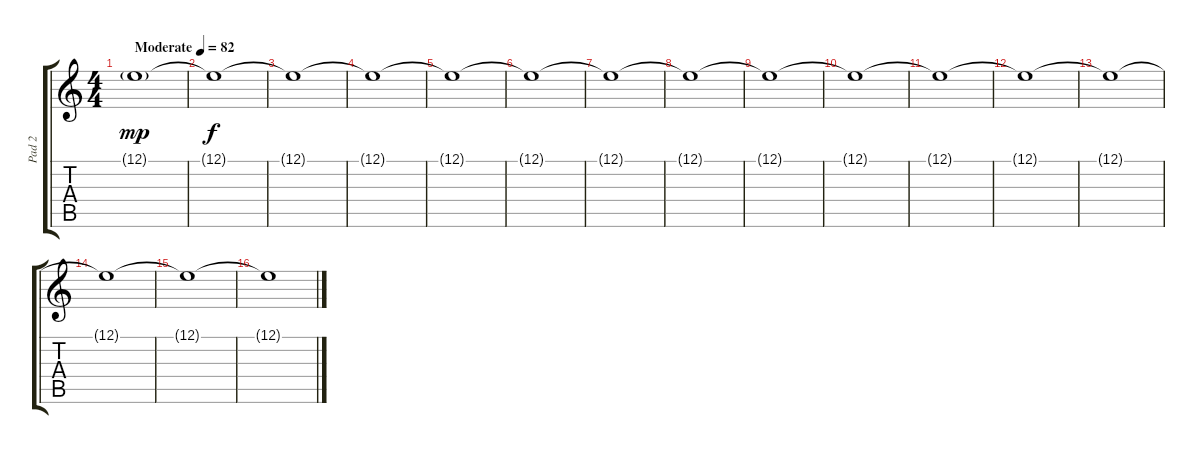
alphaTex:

\track ("Pad 2" "Pad 2") {instrument stringensemble1}
\staff {score tabs}
\tuning (E4 B3 G3 D3 A2 E2) {hide}
\ts (4 4)
\tempo (82 "Moderate")
\clef g2
\ks c
12.1{g}.1{dy mp instrument stringensemble1} |
12.1{t}.1{dy f} |
12.1{t}.1 |
12.1{t}.1 |
12.1{t}.1 |
12.1{t}.1 |
12.1{t}.1 |
12.1{t}.1 |
12.1{t}.1 |
12.1{t}.1 |
12.1{t}.1 |
12.1{t}.1 |
12.1{t}.1 |
12.1{t}.1 |
12.1{t}.1 |
12.1{t}.1
